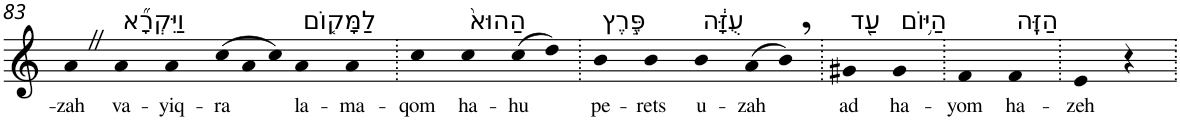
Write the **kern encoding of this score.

**kern	**text
*part1	*part1
*staff1	*staff1
*I"Piano	*
*I'Pno	*
!!LO:PB:g=z
*clefG2	*
*k[]	*
=83	=83
!	!LO:LY:b
4aZ	-zah
!LO:TX:a:t=וַיִּקְרָ֞א	!
!	!LO:LY:b
4a	va-
!	!LO:LY:b
4a	-yiq-
*Xtuplet	*
!	!LO:LY:b
(>12cc	-ra
12a	.
12cc)	.
!LO:TX:a:t=לַמָּק֤וֹם	!
!	!LO:LY:b
4a	la-
!	!LO:LY:b
4a	-ma-
=84.	=84.
!	!LO:LY:b
4cc	-qom
!LO:TX:a:t=הַהוּא֙	!
!	!LO:LY:b
4cc	ha-
!	!LO:LY:b
(>8cc	-hu
8dd)	.
=85.	=85.
!LO:TX:a:t=פֶּ֣רֶץ	!
!	!LO:LY:b
4b	pe-
!	!LO:LY:b
4b	-rets
!LO:TX:a:t=עֻזָּ֔ה	!
!	!LO:LY:b
4b	u-
!	!LO:LY:b
(>8a	-zah
8b,)	.
=86.	=86.
!LO:TX:a:t=עַ֖ד	!
!	!LO:LY:b
4g#X	ad
!LO:TX:a:t=הַיּ֥וֹם	!
!	!LO:LY:b
4g#	ha-
=87.	=87.
!	!LO:LY:b
4f	-yom
!LO:TX:a:t=הַזֶּֽה	!
!	!LO:LY:b
4f	ha-
=88.	=88.
!	!LO:LY:b
4e	-zeh
4r	.
=.	=.
*-	*-
